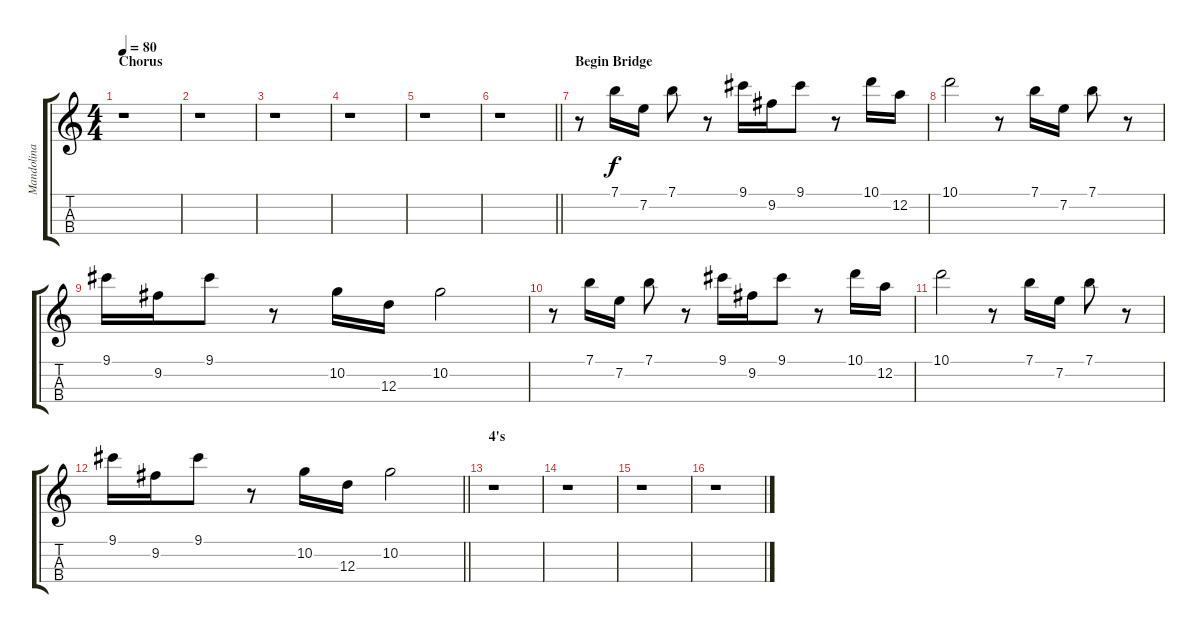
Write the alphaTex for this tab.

\track ("Mandolina" "Mandolina") {instrument koto}
\staff {score tabs}
\tuning (E5 A4 D4 G3) {hide}
\ts (4 4)
\section ("" "Chorus")
\tempo 80
\clef g2
\ks c
r.1{dy f} |
r.1 |
r.1 |
r.1 |
r.1 |
\barLineRight lightlight
r.1 |
\section ("" "Begin Bridge")
r.8 7.1.16 7.2.16 7.1.8 r.8 9.1.16 9.2.16 9.1.8 r.8 10.1.16 12.2.16 |
10.1.2 r.8 7.1.16 7.2.16 7.1.8 r.8 |
9.1.16 9.2.16 9.1.8 r.8 10.2.16 12.3.16 10.2.2 |
r.8 7.1.16 7.2.16 7.1.8 r.8 9.1.16 9.2.16 9.1.8 r.8 10.1.16 12.2.16 |
10.1.2 r.8 7.1.16 7.2.16 7.1.8 r.8 |
\barLineRight lightlight
9.1.16 9.2.16 9.1.8 r.8 10.2.16 12.3.16 10.2.2 |
\section ("" "4's")
r.1 |
r.1 |
r.1 |
r.1
